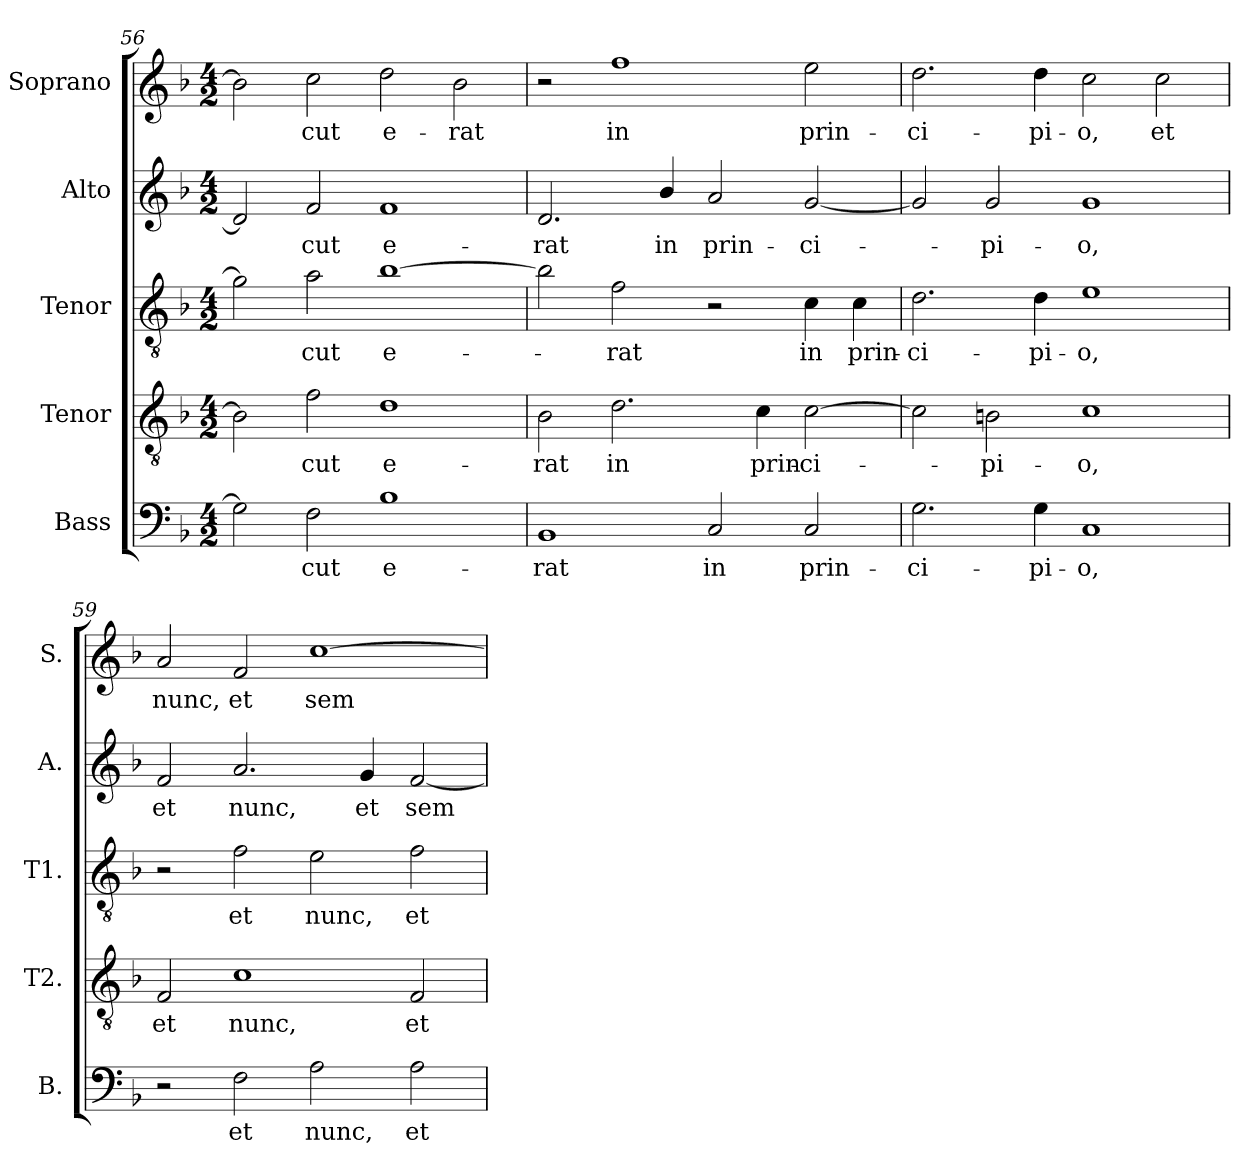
**kern	**text	**kern	**text	**kern	**text	**kern	**text	**kern	**text
*part5	*part5	*part4	*part4	*part3	*part3	*part2	*part2	*part1	*part1
*staff5	*staff5	*staff4	*staff4	*staff3	*staff3	*staff2	*staff2	*staff1	*staff1
*I"Bass	*	*I"Tenor	*	*I"Tenor	*	*I"Alto	*	*I"Soprano	*
*I'B.	*	*I'T2.	*	*I'T1.	*	*I'A.	*	*I'S.	*
*clefF4	*	*clefGv2	*	*clefGv2	*	*clefG2	*	*clefG2	*
*	*	*ITrd7c12	*	*ITrd7c12	*	*	*	*	*
*k[b-]	*	*k[b-]	*	*k[b-]	*	*k[b-]	*	*k[b-]	*
*F:	*	*F:	*	*F:	*	*F:	*	*F:	*
*M4/2	*	*M4/2	*	*M4/2	*	*M4/2	*	*M4/2	*
=56	=56	=56	=56	=56	=56	=56	=56	=56	=56
2Gi\]	.	2BB-i\]	.	2Gi\]	.	2di/]	.	2b-i\]	.
!	!LO:LY:b:color=#000000	!	!	!	!	!	!	!	!
!	!	!	!LO:LY:b:color=#000000	!	!	!	!	!	!
!	!	!	!	!	!LO:LY:b:color=#000000	!	!	!	!
!	!	!	!	!	!	!	!LO:LY:b:color=#000000	!	!
!	!	!	!	!	!	!	!	!	!LO:LY:b:color=#000000
2Fi\	-cut	2Fi\	-cut	2Ai\	-cut	2fi/	-cut	2cci\	-cut
!	!LO:LY:b:color=#000000	!	!	!	!	!	!	!	!
!	!	!	!LO:LY:b:color=#000000	!	!	!	!	!	!
!	!	!	!	!	!LO:LY:b:color=#000000	!	!	!	!
!	!	!	!	!	!	!	!LO:LY:b:color=#000000	!	!
!	!	!	!	!	!	!	!	!	!LO:LY:b:color=#000000
1B-i	e-	1Di	e-	[1B-i	e-	1fi	e-	2ddi\	e-
!	!	!	!	!	!	!	!	!	!LO:LY:b:color=#000000
.	.	.	.	.	.	.	.	2b-i\	-rat
=57	=57	=57	=57	=57	=57	=57	=57	=57	=57
!	!LO:LY:b:color=#000000	!	!	!	!	!	!	!	!
!	!	!	!LO:LY:b:color=#000000	!	!	!	!	!	!
!	!	!	!	!	!	!	!LO:LY:b:color=#000000	!	!
1BB-i	-rat	2BB-i\	-rat	2B-i\]	.	2.di/	-rat	2r	.
!	!	!	!LO:LY:b:color=#000000	!	!	!	!	!	!
!	!	!	!	!	!LO:LY:b:color=#000000	!	!	!	!
!	!	!	!	!	!	!	!	!	!LO:LY:b:color=#000000
.	.	2.Di\	in	2Fi\	-rat	.	.	1ffi	in
!	!	!	!	!	!	!	!LO:LY:b:color=#000000	!	!
.	.	.	.	.	.	4b-i/	in	.	.
!	!LO:LY:b:color=#000000	!	!	!	!	!	!	!	!
!	!	!	!	!	!	!	!LO:LY:b:color=#000000	!	!
2Ci/	in	.	.	2r	.	2ai/	prin-	.	.
!	!	!	!LO:LY:b:color=#000000	!	!	!	!	!	!
.	.	4Ci\	prin-	.	.	.	.	.	.
!	!LO:LY:b:color=#000000	!	!	!	!	!	!	!	!
!	!	!	!LO:LY:b:color=#000000	!	!	!	!	!	!
!	!	!	!	!	!LO:LY:b:color=#000000	!	!	!	!
!	!	!	!	!	!	!	!LO:LY:b:color=#000000	!	!
!	!	!	!	!	!	!	!	!	!LO:LY:b:color=#000000
2Ci/	prin-	[2Ci\	-ci-	4Ci\	in	[2gi/	-ci-	2eei\	prin-
!	!	!	!	!	!LO:LY:b:color=#000000	!	!	!	!
.	.	.	.	4Ci\	prin-	.	.	.	.
=58	=58	=58	=58	=58	=58	=58	=58	=58	=58
!	!LO:LY:b:color=#000000	!	!	!	!	!	!	!	!
!	!	!	!	!	!LO:LY:b:color=#000000	!	!	!	!
!	!	!	!	!	!	!	!	!	!LO:LY:b:color=#000000
2.Gi\	-ci-	2Ci\]	.	2.Di\	-ci-	2gi/]	.	2.ddi\	-ci-
!	!	!	!LO:LY:b:color=#000000	!	!	!	!	!	!
!	!	!	!	!	!	!	!LO:LY:b:color=#000000	!	!
.	.	2BBni\	-pi-	.	.	2gi/	-pi-	.	.
!	!LO:LY:b:color=#000000	!	!	!	!	!	!	!	!
!	!	!	!	!	!LO:LY:b:color=#000000	!	!	!	!
!	!	!	!	!	!	!	!	!	!LO:LY:b:color=#000000
4Gi\	-pi-	.	.	4Di\	-pi-	.	.	4ddi\	-pi-
!	!LO:LY:b:color=#000000	!	!	!	!	!	!	!	!
!	!	!	!LO:LY:b:color=#000000	!	!	!	!	!	!
!	!	!	!	!	!LO:LY:b:color=#000000	!	!	!	!
!	!	!	!	!	!	!	!LO:LY:b:color=#000000	!	!
!	!	!	!	!	!	!	!	!	!LO:LY:b:color=#000000
1Ci	-o,	1Ci	-o,	1Ei	-o,	1gi	-o,	2cci\	-o,
!	!	!	!	!	!	!	!	!	!LO:LY:b:color=#000000
.	.	.	.	.	.	.	.	2cci\	et
!!LO:LB:g=z
=59	=59	=59	=59	=59	=59	=59	=59	=59	=59
!	!	!	!LO:LY:b:color=#000000	!	!	!	!	!	!
!	!	!	!	!	!	!	!LO:LY:b:color=#000000	!	!
!	!	!	!	!	!	!	!	!	!LO:LY:b:color=#000000
2r	.	2FFi/	et	2r	.	2fi/	et	2ai/	nunc,
!	!LO:LY:b:color=#000000	!	!	!	!	!	!	!	!
!	!	!	!LO:LY:b:color=#000000	!	!	!	!	!	!
!	!	!	!	!	!LO:LY:b:color=#000000	!	!	!	!
!	!	!	!	!	!	!	!LO:LY:b:color=#000000	!	!
!	!	!	!	!	!	!	!	!	!LO:LY:b:color=#000000
2Fi\	et	1Ci	nunc,	2Fi\	et	2.ai/	nunc,	2fi/	et
!	!LO:LY:b:color=#000000	!	!	!	!	!	!	!	!
!	!	!	!	!	!LO:LY:b:color=#000000	!	!	!	!
!	!	!	!	!	!	!	!	!	!LO:LY:b:color=#000000
2Ai\	nunc,	.	.	2Ei\	nunc,	.	.	[1cci	sem-
!	!	!	!	!	!	!	!LO:LY:b:color=#000000	!	!
.	.	.	.	.	.	4gi/	et	.	.
!	!LO:LY:b:color=#000000	!	!	!	!	!	!	!	!
!	!	!	!LO:LY:b:color=#000000	!	!	!	!	!	!
!	!	!	!	!	!LO:LY:b:color=#000000	!	!	!	!
!	!	!	!	!	!	!	!LO:LY:b:color=#000000	!	!
2Ai\	et	2FFi/	et	2Fi\	et	[2fi/	sem-	.	.
=	=	=	=	=	=	=	=	=	=
*-	*-	*-	*-	*-	*-	*-	*-	*-	*-
